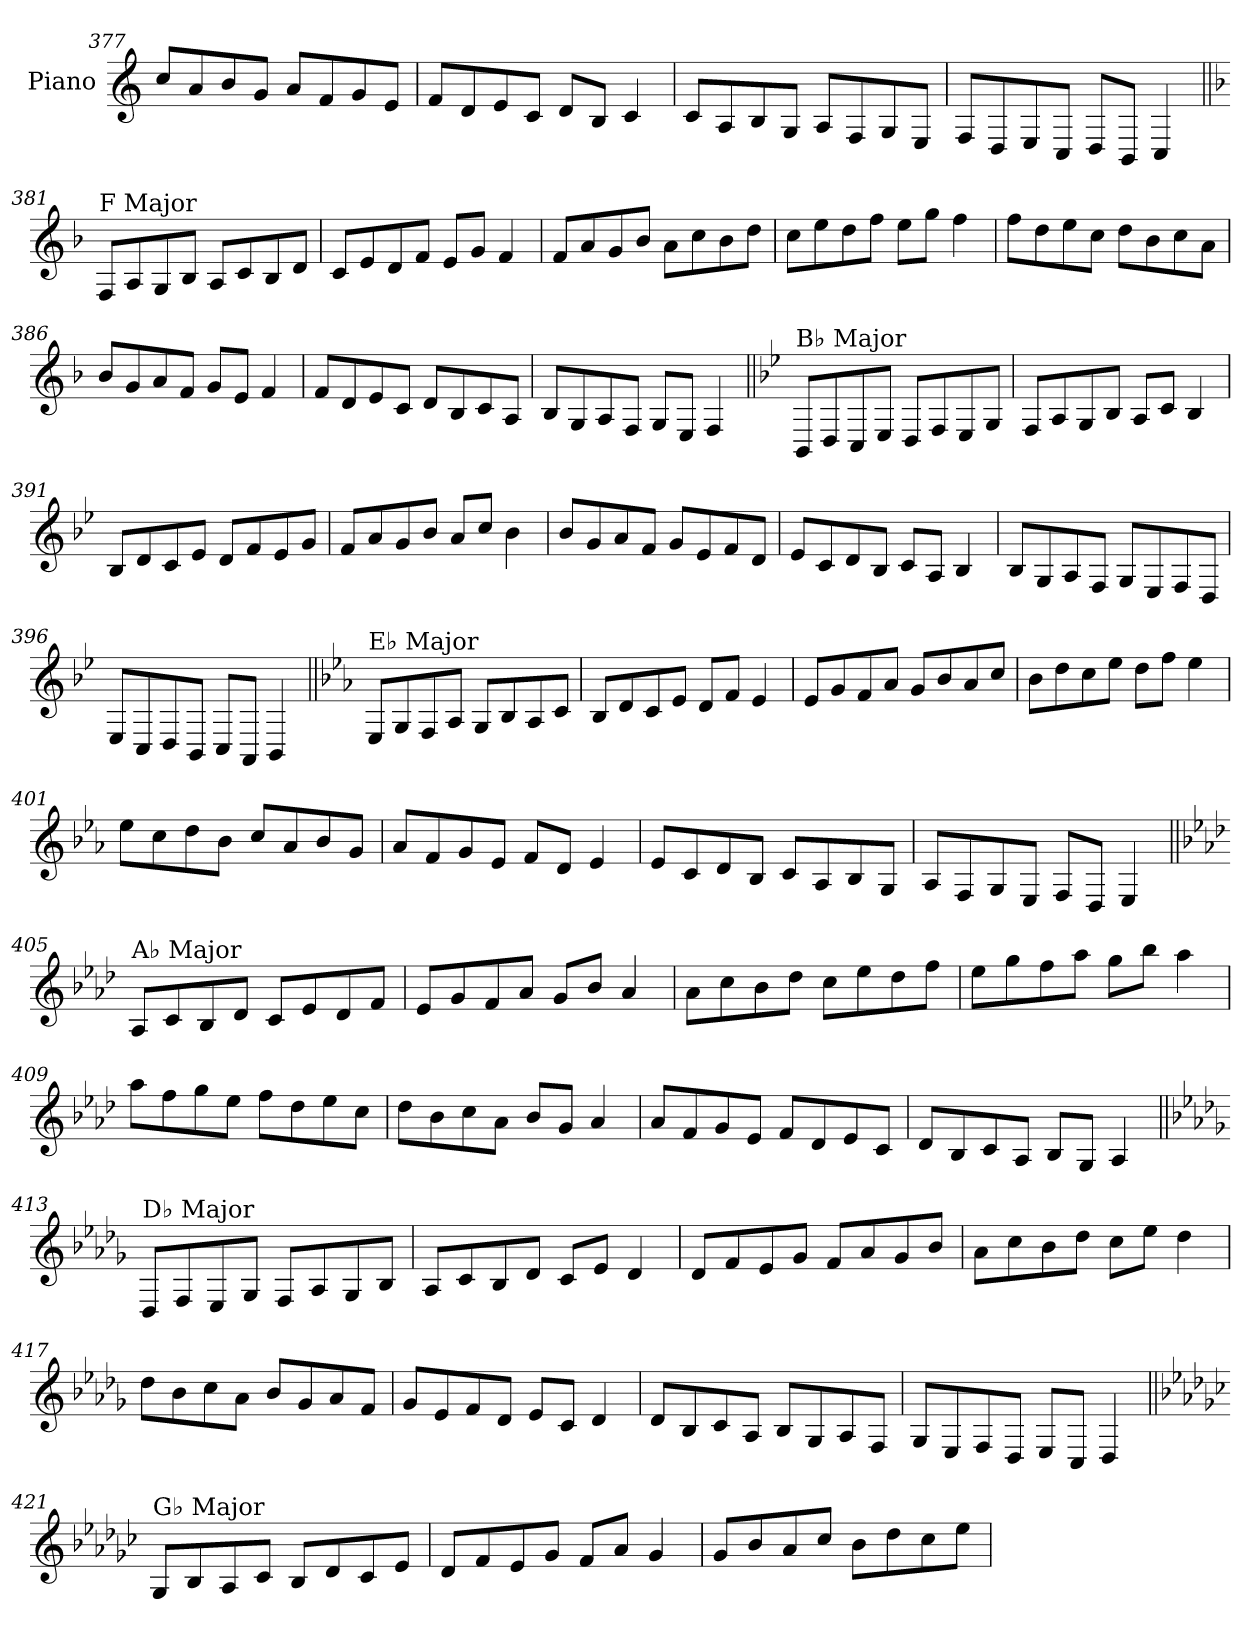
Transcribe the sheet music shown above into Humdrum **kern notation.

**kern
*part1
*staff1
*I"Piano
*I'Pno.
!!LO:LB:g=z
*clefG2
*k[]
=377
8cc/L
8a/
8b/
8g/J
8a/L
8f/
8g/
8e/J
=378
8f/L
8d/
8e/
8c/J
8d/L
8B/J
4c/
=379
8c/L
8A/
8B/
8G/J
8A/L
8F/
8G/
8E/J
=380
8F/L
8D/
8E/
8C/J
8D/L
8BB/J
4C/
!!LO:LB:g=z
=381||
*k[b-]
!LO:TX:a:t=F Major
8F/L
8A/
8G/
8B-/J
8A/L
8c/
8B-/
8d/J
=382
8c/L
8e/
8d/
8f/J
8e/L
8g/J
4f/
=383
8f/L
8a/
8g/
8b-/J
8a\L
8cc\
8b-\
8dd\J
=384
8cc\L
8ee\
8dd\
8ff\J
8ee\L
8gg\J
4ff\
!!LO:LB:g=z
=385
8ff\L
8dd\
8ee\
8cc\J
8dd\L
8b-\
8cc\
8a\J
=386
8b-/L
8g/
8a/
8f/J
8g/L
8e/J
4f/
=387
8f/L
8d/
8e/
8c/J
8d/L
8B-/
8c/
8A/J
=388
8B-/L
8G/
8A/
8F/J
8G/L
8E/J
4F/
!!LO:LB:g=z
=389||
*k[b-e-]
!LO:TX:a:t=B♭ Major
8BB-/L
8D/
8C/
8E-/J
8D/L
8F/
8E-/
8G/J
=390
8F/L
8A/
8G/
8B-/J
8A/L
8c/J
4B-/
=391
8B-/L
8d/
8c/
8e-/J
8d/L
8f/
8e-/
8g/J
=392
8f/L
8a/
8g/
8b-/J
8a/L
8cc/J
4b-\
!!LO:LB:g=z
=393
8b-/L
8g/
8a/
8f/J
8g/L
8e-/
8f/
8d/J
=394
8e-/L
8c/
8d/
8B-/J
8c/L
8A/J
4B-/
=395
8B-/L
8G/
8A/
8F/J
8G/L
8E-/
8F/
8D/J
=396
8E-/L
8C/
8D/
8BB-/J
8C/L
8AA/J
4BB-/
!!LO:LB:g=z
=397||
*k[b-e-a-]
!LO:TX:a:t=E♭ Major
8E-/L
8G/
8F/
8A-/J
8G/L
8B-/
8A-/
8c/J
=398
8B-/L
8d/
8c/
8e-/J
8d/L
8f/J
4e-/
=399
8e-/L
8g/
8f/
8a-/J
8g/L
8b-/
8a-/
8cc/J
=400
8b-\L
8dd\
8cc\
8ee-\J
8dd\L
8ff\J
4ee-\
!!LO:LB:g=z
=401
8ee-\L
8cc\
8dd\
8b-\J
8cc/L
8a-/
8b-/
8g/J
=402
8a-/L
8f/
8g/
8e-/J
8f/L
8d/J
4e-/
=403
8e-/L
8c/
8d/
8B-/J
8c/L
8A-/
8B-/
8G/J
=404
8A-/L
8F/
8G/
8E-/J
8F/L
8D/J
4E-/
!!LO:PB:g=z
=405||
*k[b-e-a-d-]
!LO:TX:a:t=A♭ Major
8A-/L
8c/
8B-/
8d-/J
8c/L
8e-/
8d-/
8f/J
=406
8e-/L
8g/
8f/
8a-/J
8g/L
8b-/J
4a-/
=407
8a-\L
8cc\
8b-\
8dd-\J
8cc\L
8ee-\
8dd-\
8ff\J
=408
8ee-\L
8gg\
8ff\
8aa-\J
8gg\L
8bb-\J
4aa-\
!!LO:LB:g=z
=409
8aa-\L
8ff\
8gg\
8ee-\J
8ff\L
8dd-\
8ee-\
8cc\J
=410
8dd-\L
8b-\
8cc\
8a-\J
8b-/L
8g/J
4a-/
=411
8a-/L
8f/
8g/
8e-/J
8f/L
8d-/
8e-/
8c/J
=412
8d-/L
8B-/
8c/
8A-/J
8B-/L
8G/J
4A-/
!!LO:LB:g=z
=413||
*k[b-e-a-d-g-]
!LO:TX:a:t=D♭ Major
8D-/L
8F/
8E-/
8G-/J
8F/L
8A-/
8G-/
8B-/J
=414
8A-/L
8c/
8B-/
8d-/J
8c/L
8e-/J
4d-/
=415
8d-/L
8f/
8e-/
8g-/J
8f/L
8a-/
8g-/
8b-/J
=416
8a-\L
8cc\
8b-\
8dd-\J
8cc\L
8ee-\J
4dd-\
!!LO:LB:g=z
=417
8dd-\L
8b-\
8cc\
8a-\J
8b-/L
8g-/
8a-/
8f/J
=418
8g-/L
8e-/
8f/
8d-/J
8e-/L
8c/J
4d-/
=419
8d-/L
8B-/
8c/
8A-/J
8B-/L
8G-/
8A-/
8F/J
=420
8G-/L
8E-/
8F/
8D-/J
8E-/L
8C/J
4D-/
!!LO:LB:g=z
=421||
*k[b-e-a-d-g-c-]
!LO:TX:a:t=G♭ Major
8G-/L
8B-/
8A-/
8c-/J
8B-/L
8d-/
8c-/
8e-/J
=422
8d-/L
8f/
8e-/
8g-/J
8f/L
8a-/J
4g-/
=423
8g-/L
8b-/
8a-/
8cc-/J
8b-\L
8dd-\
8cc-\
8ee-\J
=
*-
